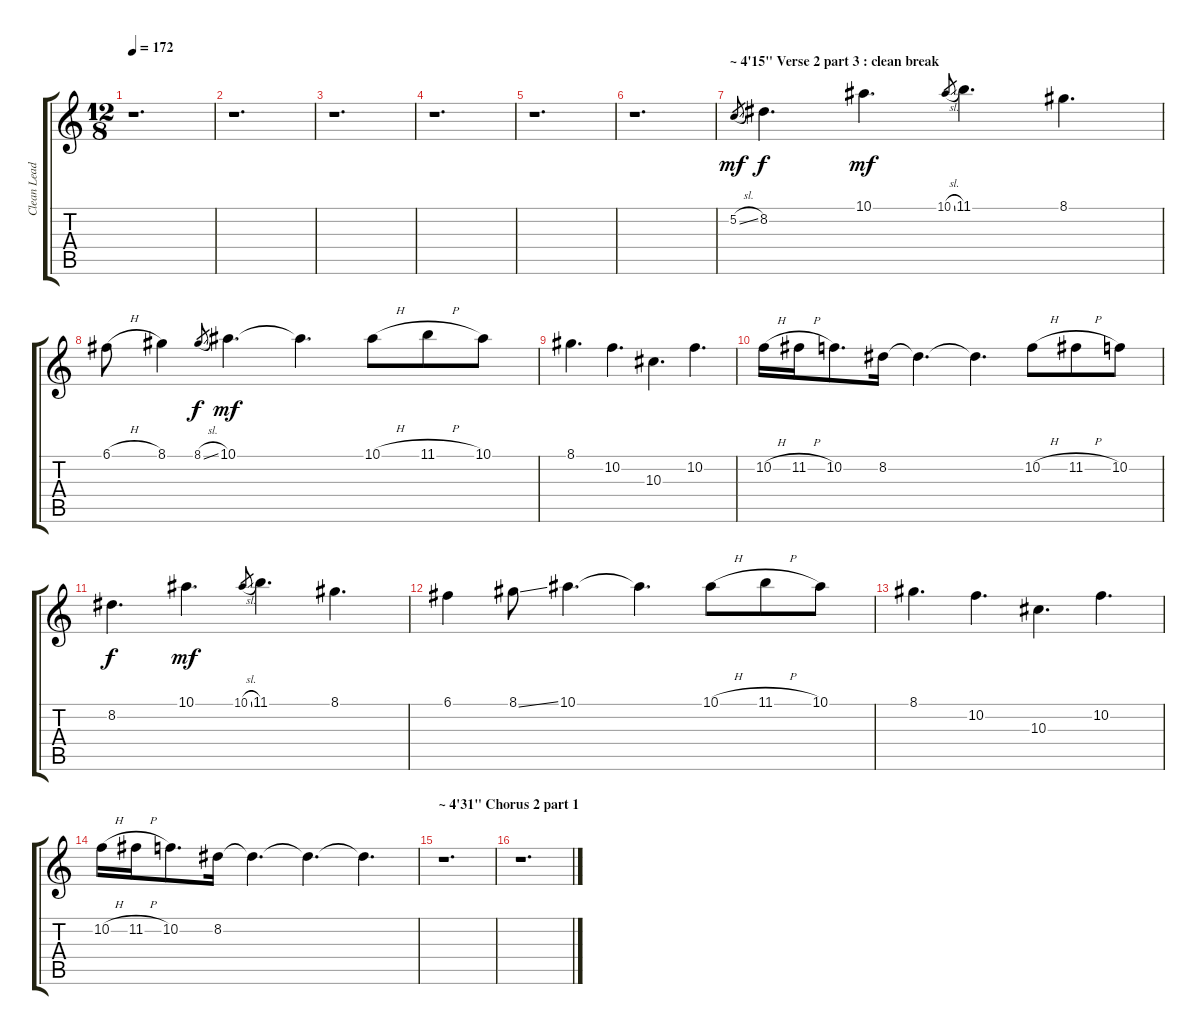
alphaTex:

\track ("Clean Lead/Rythm - Matthias Schuler" "Clean Lead") {instrument electricguitarjazz}
\staff {score tabs}
\tuning (C4 G3 Eb3 Bb2 F2 C2) {hide}
\ts (12 8)
\tempo 172
\clef g2
\ks c
r.1{d dy mf} |
r.1{d} |
r.1{d} |
r.1{d} |
r.1{d} |
r.1{d} |
\section ("" "~ 4'15\" Verse 2 part 3 : clean break")
5.2{sl}.8{gr} 8.2.4{d dy f} 10.1.4{d dy mf} 10.1{sl}.8{gr} 11.1.4{d} 8.1.4{d} |
6.1{h}.8 8.1.4 8.1{sl}.8{gr dy f} 10.1.4{d dy mf} 10.1{t}.4{d} 10.1{h}.8 11.1{h}.8 10.1.8 |
8.1.4{d} 10.2.4{d} 10.3.4{d} 10.2.4{d} |
10.2{h}.16 11.2{h}.16 10.2.8{d} 8.2.16 8.2{t}.4{d} 8.2{t}.4{d} 10.2{h}.8 11.2{h}.8 10.2.8 |
8.2.4{d dy f} 10.1.4{d dy mf} 10.1{sl}.8{gr} 11.1.4{d} 8.1.4{d} |
6.1.4 8.1{ss}.8 10.1.4{d} 10.1{t}.4{d} 10.1{h}.8 11.1{h}.8 10.1.8 |
8.1.4{d} 10.2.4{d} 10.3.4{d} 10.2.4{d} |
10.2{h}.16 11.2{h}.16 10.2.8{d} 8.2.16 8.2{t}.4{d} 8.2{t}.4{d} 8.2{t}.4{d} |
\section ("" "~ 4'31\" Chorus 2 part 1")
r.1{d} |
r.1{d}
